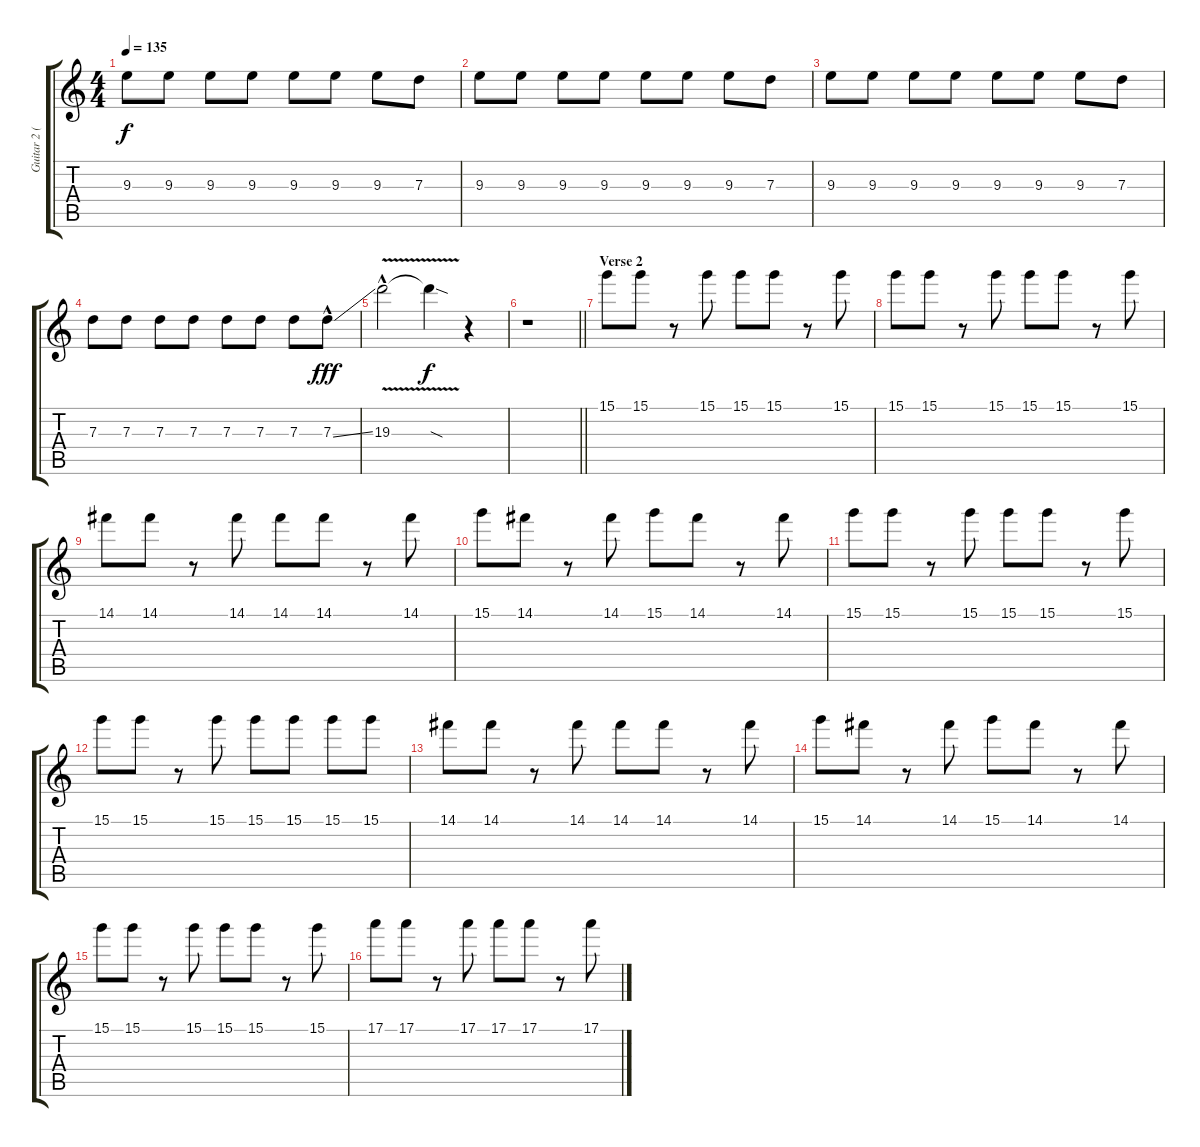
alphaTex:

\track ("Guitar 2 (Paul Banks)" "Guitar 2 (") {instrument overdrivenguitar}
\staff {score tabs}
\tuning (E4 B3 G3 D3 A2 E2) {hide}
\ts (4 4)
\tempo 135
\clef g2
\ks c
9.3.8{dy f} 9.3.8 9.3.8 9.3.8 9.3.8 9.3.8 9.3.8 7.3.8 |
9.3.8 9.3.8 9.3.8 9.3.8 9.3.8 9.3.8 9.3.8 7.3.8 |
9.3.8 9.3.8 9.3.8 9.3.8 9.3.8 9.3.8 9.3.8 7.3.8 |
7.3.8 7.3.8 7.3.8 7.3.8 7.3.8 7.3.8 7.3.8 7.3{ss hac}.8{dy fff} |
19.3{v hac}.2 19.3{sod t}.4{dy f} r.4 |
\barLineRight lightlight
r.1 |
\section ("" "Verse 2")
15.1.8 15.1.8 r.8 15.1.8 15.1.8 15.1.8 r.8 15.1.8 |
15.1.8 15.1.8 r.8 15.1.8 15.1.8 15.1.8 r.8 15.1.8 |
14.1.8 14.1.8 r.8 14.1.8 14.1.8 14.1.8 r.8 14.1.8 |
15.1.8 14.1.8 r.8 14.1.8 15.1.8 14.1.8 r.8 14.1.8 |
15.1.8 15.1.8 r.8 15.1.8 15.1.8 15.1.8 r.8 15.1.8 |
15.1.8 15.1.8 r.8 15.1.8 15.1.8 15.1.8 15.1.8 15.1.8 |
14.1.8 14.1.8 r.8 14.1.8 14.1.8 14.1.8 r.8 14.1.8 |
15.1.8 14.1.8 r.8 14.1.8 15.1.8 14.1.8 r.8 14.1.8 |
15.1.8 15.1.8 r.8 15.1.8 15.1.8 15.1.8 r.8 15.1.8 |
17.1.8 17.1.8 r.8 17.1.8 17.1.8 17.1.8 r.8 17.1.8
